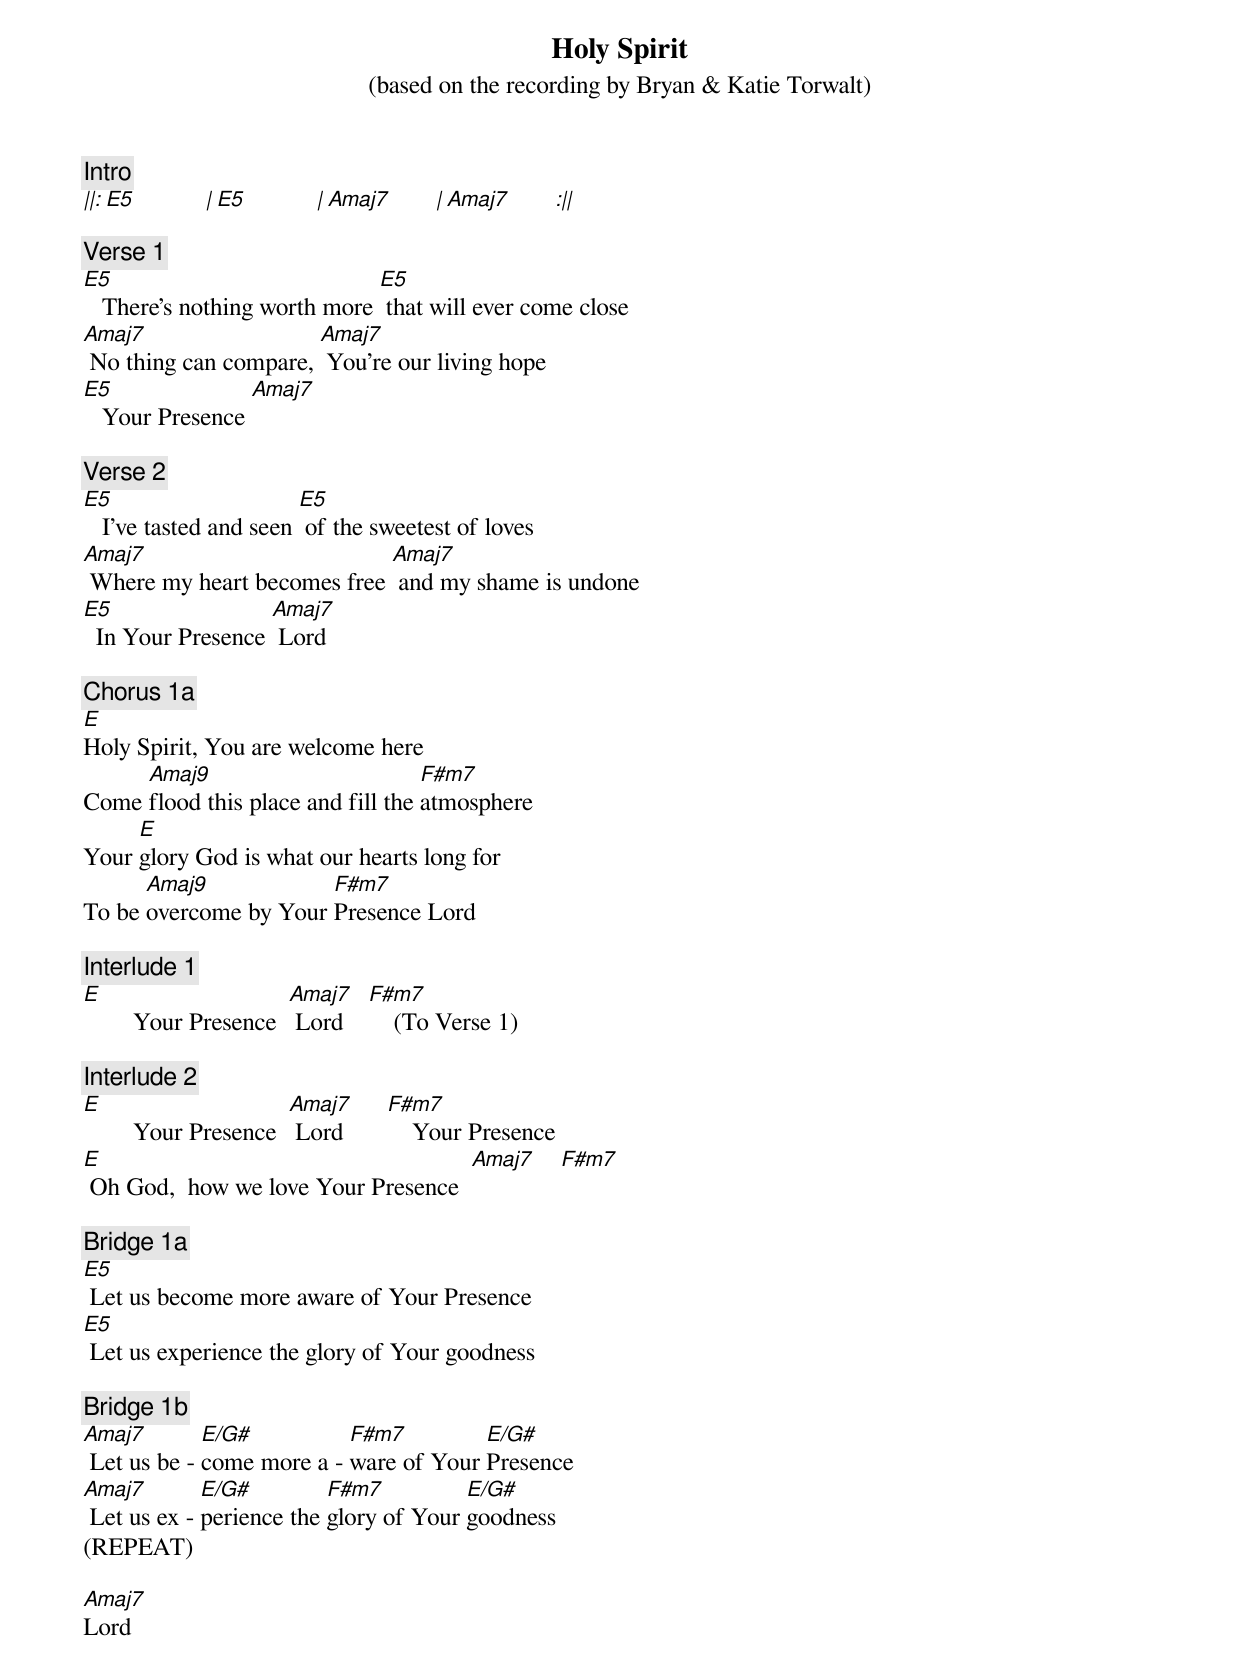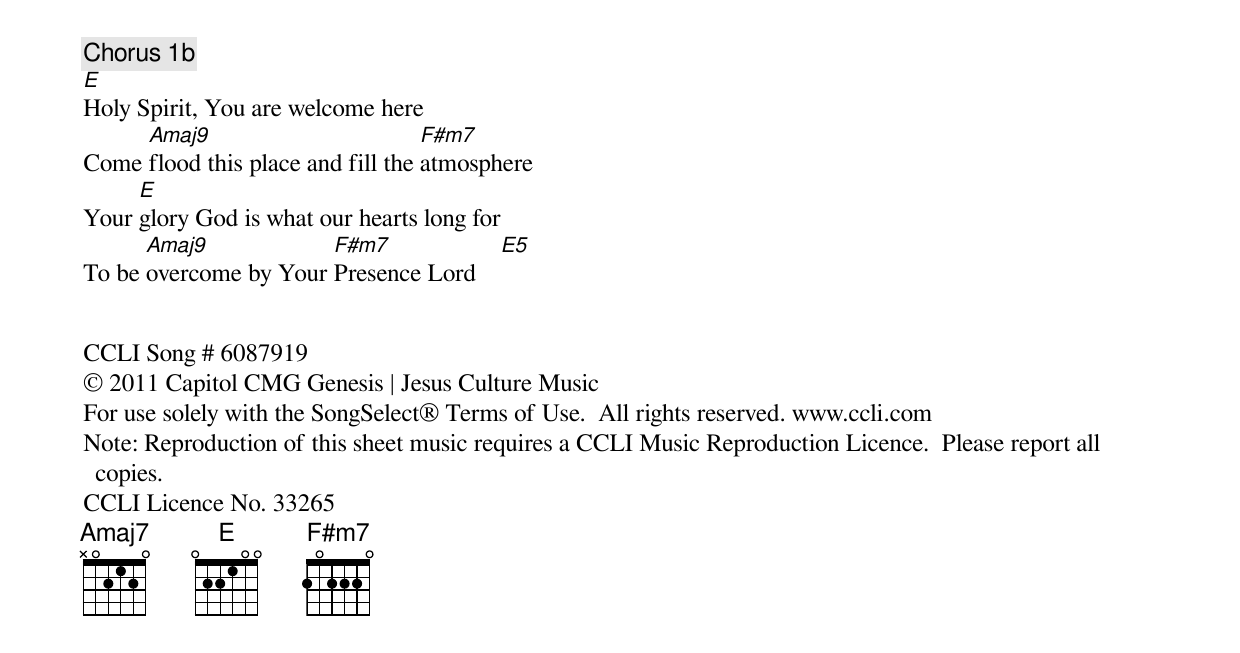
{title: Holy Spirit}
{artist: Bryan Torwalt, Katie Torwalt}
{subtitle: (based on the recording by Bryan & Katie Torwalt)}
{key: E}
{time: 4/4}
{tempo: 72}
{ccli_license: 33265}
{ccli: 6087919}
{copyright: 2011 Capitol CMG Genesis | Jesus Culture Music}
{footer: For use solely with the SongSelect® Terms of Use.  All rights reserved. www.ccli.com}

{comment: Intro}
[||:][E5]           [|][E5]           [|][Amaj7]       [|][Amaj7]       [:||]

{comment: Verse 1}
[E5]   There’s nothing worth more [E5] that will ever come close
[Amaj7] No thing can compare, [Amaj7] You’re our living hope
[E5]   Your Presence [Amaj7]

{comment: Verse 2}
[E5]   I’ve tasted and seen [E5] of the sweetest of loves
[Amaj7] Where my heart becomes free [Amaj7] and my shame is undone
[E5]  In Your Presence [Amaj7] Lord

{comment: Chorus 1a}
[E]Holy Spirit, You are welcome here
Come [Amaj9]flood this place and fill the [F#m7]atmosphere
Your [E]glory God is what our hearts long for
To be [Amaj9]overcome by Your [F#m7]Presence Lord

{comment: Interlude 1}
[E]        Your Presence  [Amaj7] Lord    [F#m7]    (To Verse 1)

{comment: Interlude 2}
[E]        Your Presence  [Amaj7] Lord       [F#m7]    Your Presence
[E] Oh God,  how we love Your Presence  [Amaj7]    [F#m7]

{comment: Bridge 1a}
[E5] Let us become more aware of Your Presence
[E5] Let us experience the glory of Your goodness

{comment: Bridge 1b}
[Amaj7] Let us be - [E/G#]come more a - [F#m7]ware of Your [E/G#]Presence
[Amaj7] Let us ex - [E/G#]perience the [F#m7]glory of Your [E/G#]goodness
(REPEAT)

[Amaj7]Lord

{comment: Chorus 1b}
[E]Holy Spirit, You are welcome here
Come [Amaj9]flood this place and fill the [F#m7]atmosphere
Your [E]glory God is what our hearts long for
To be [Amaj9]overcome by Your [F#m7]Presence Lord    [E5]


CCLI Song # 6087919
© 2011 Capitol CMG Genesis | Jesus Culture Music
For use solely with the SongSelect® Terms of Use.  All rights reserved. www.ccli.com
Note: Reproduction of this sheet music requires a CCLI Music Reproduction Licence.  Please report all copies.
CCLI Licence No. 33265
